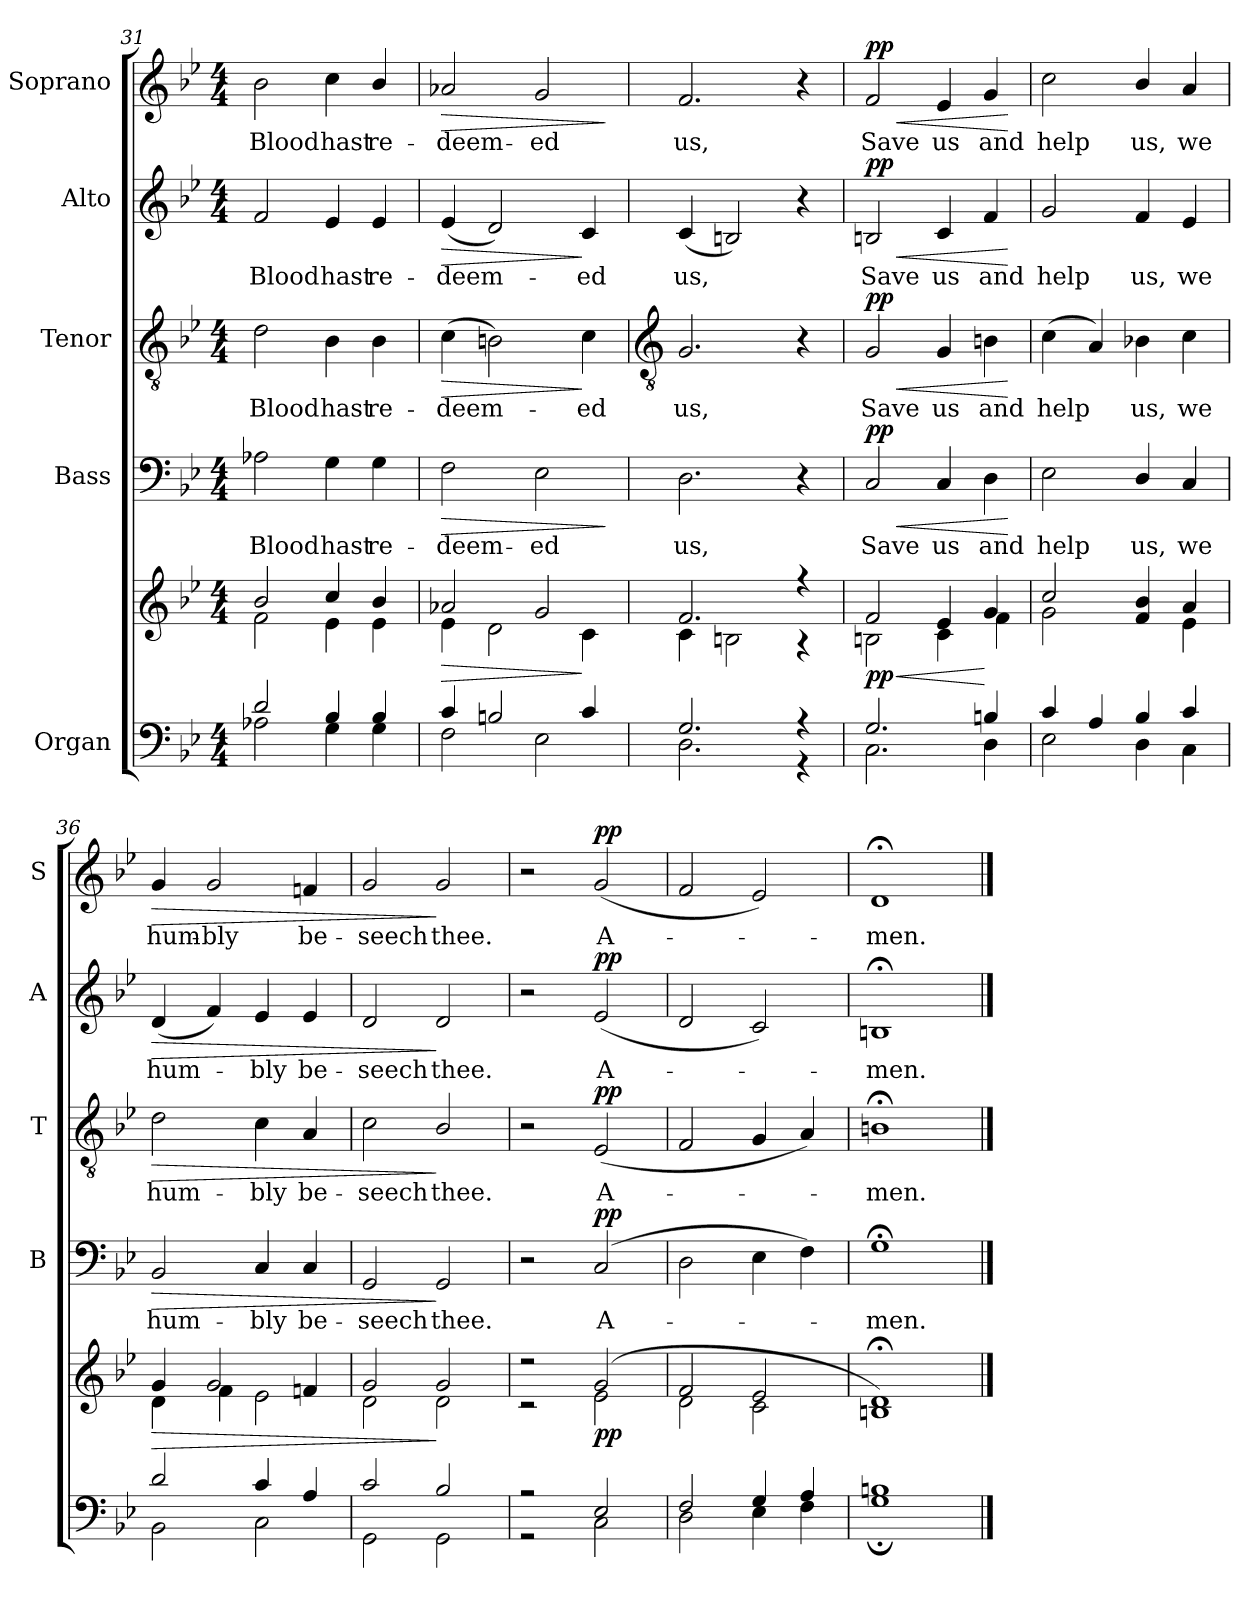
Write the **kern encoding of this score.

**kern	**kern	**dynam	**kern	**text	**dynam	**kern	**text	**dynam	**kern	**text	**dynam	**kern	**text	**dynam
*part5	*part5	*part5	*part4	*part4	*part4	*part3	*part3	*part3	*part2	*part2	*part2	*part1	*part1	*part1
*staff6	*staff5	*staff5/6	*staff4	*staff4	*staff4	*staff3	*staff3	*staff3	*staff2	*staff2	*staff2	*staff1	*staff1	*staff1
*I"Organ	*	*	*I"Bass	*	*	*I"Tenor	*	*	*I"Alto	*	*	*I"Soprano	*	*
*	*	*	*I'B	*	*	*I'T	*	*	*I'A	*	*	*I'S	*	*
*clefF4	*clefG2	*	*clefF4	*	*	*clefGv2	*	*	*clefG2	*	*	*clefG2	*	*
*k[b-e-]	*k[b-e-]	*	*k[b-e-]	*	*	*k[b-e-]	*	*	*k[b-e-]	*	*	*k[b-e-]	*	*
*B-:	*B-:	*	*B-:	*	*	*B-:	*	*	*B-:	*	*	*B-:	*	*
*M4/4	*M4/4	*	*M4/4	*	*	*M4/4	*	*	*M4/4	*	*	*M4/4	*	*
=31	=31	=31	=31	=31	=31	=31	=31	=31	=31	=31	=31	=31	=31	=31
*^	*^	*	*	*	*	*	*	*	*	*	*	*	*	*
!	!	!	!	!	!	!LO:LY:b	!	!	!LO:LY:b	!	!	!LO:LY:b	!	!	!LO:LY:b	!
2d/	2A-X\	2b-/	2f\	.	2A-X	Blood	.	2d	Blood	.	2f	Blood	.	2b-	Blood	.
!	!	!	!	!	!	!LO:LY:b	!	!	!LO:LY:b	!	!	!LO:LY:b	!	!	!LO:LY:b	!
4B-/	4G\	4cc/	4e-\	.	4G	hast	.	4B-	hast	.	4e-	hast	.	4cc	hast	.
!	!	!	!	!	!	!LO:LY:b	!	!	!LO:LY:b	!	!	!LO:LY:b	!	!	!LO:LY:b	!
4B-/	4G\	4b-/	4e-\	.	4G	re-	.	4B-	re-	.	4e-	re-	.	4b-/	re-	.
=32	=32	=32	=32	=32	=32	=32	=32	=32	=32	=32	=32	=32	=32	=32	=32	=32
!	!	!	!	!LO:HP:b	!	!LO:LY:b	!LO:HP:b	!	!LO:LY:b	!LO:HP:b	!	!LO:LY:b	!LO:HP:b	!	!LO:LY:b	!LO:HP:b
4c/	2F\	2a-X/	4e-\	>	2F	-deem-	>	(>4c	-deem-	>	(<4e-	-deem-	>	2a-X	-deem-	>
2Bn/	.	.	2d\	.	.	.	.	2Bn)	.	.	2d)	.	.	.	.	.
!	!	!	!	!	!	!LO:LY:b	!	!	!	!	!	!	!	!	!LO:LY:b	!
.	2E-\	2g/	.	.	2E-	-ed	.	.	.	.	.	.	.	2g	-ed	.
!	!	!	!	!	!	!	!	!	!LO:LY:b	!	!	!LO:LY:b	!	!	!	!
4c/	.	.	4c\	]	.	.	.	4c	ed	]	4c	ed	]	.	.	.
*v	*v	*	*	*	*	*	*	*	*	*	*	*	*	*	*	*
*	*v	*v	*	*	*	*	*	*	*	*	*	*	*	*	*
.	.	.	.	.	]	.	.	.	.	.	.	.	.	]
!!LO:LB:g=z
=33	=33	=33	=33	=33	=33	=33	=33	=33	=33	=33	=33	=33	=33	=33
*	*	*	*	*	*	*clefGv2	*	*	*	*	*	*	*	*
*^	*^	*	*	*	*	*	*	*	*	*	*	*	*	*
!	!	!	!	!	!	!LO:LY:b	!	!	!LO:LY:b	!	!	!LO:LY:b	!	!	!LO:LY:b	!
2.G/	2.D\	2.f/	4c\	.	2.D	us,	.	2.G	us,	.	(<4c	us,	.	2.f	us,	.
.	.	.	2Bn\	.	.	.	.	.	.	.	2Bn)	.	.	.	.	.
4r	4r	4r	4r	.	4r	.	.	4r	.	.	4r	.	.	4r	.	.
=34	=34	=34	=34	=34	=34	=34	=34	=34	=34	=34	=34	=34	=34	=34	=34	=34
!	!	!	!	!LO:HP:b	!	!LO:LY:b	!LO:HP:b	!	!LO:LY:b	!LO:HP:b	!	!LO:LY:b	!LO:HP:b	!	!LO:LY:b	!LO:HP:b
!	!	!	!	!LO:DY:n=1:b	!	!	!LO:DY:n=1:b	!	!	!LO:DY:n=1:b	!	!	!LO:DY:n=1:b	!	!	!LO:DY:n=1:b
2.G/	2.C\	2f/	2Bn\	< pp	2C	Save	< pp	2G	Save	< pp	2Bn	Save	< pp	2f	Save	< pp
!	!	!	!	!	!	!LO:LY:b	!	!	!LO:LY:b	!	!	!LO:LY:b	!	!	!LO:LY:b	!
.	.	4e-/	4c\	.	4C	us	.	4G	us	.	4c	us	.	4e-	us	.
!	!	!	!	!	!	!LO:LY:b	!	!	!LO:LY:b	!	!	!LO:LY:b	!	!	!LO:LY:b	!
4Bn/	4D\	4g/	4f\	[	4D	and	.	4Bn	and	.	4f	and	.	4g	and	.
*v	*v	*	*	*	*	*	*	*	*	*	*	*	*	*	*	*
*	*v	*v	*	*	*	*	*	*	*	*	*	*	*	*	*
.	.	.	.	.	[	.	.	[	.	.	[	.	.	[
=35	=35	=35	=35	=35	=35	=35	=35	=35	=35	=35	=35	=35	=35	=35
*^	*^	*	*	*	*	*	*	*	*	*	*	*	*	*
!	!	!	!	!	!	!LO:LY:b	!	!	!LO:LY:b	!	!	!LO:LY:b	!	!	!LO:LY:b	!
4c/	2E-\	2cc/	2g\	.	2E-	help	.	(<4c	help	.	2g	help	.	2cc	help	.
4A/	.	.	.	.	.	.	.	4A)	.	.	.	.	.	.	.	.
!	!	!	!	!	!	!LO:LY:b	!	!	!LO:LY:b	!	!	!LO:LY:b	!	!	!LO:LY:b	!
4B-/	4D\	4f/ 4b-/	4ryy	.	4D/	us,	.	4B-X	us,	.	4f	us,	.	4b-/	us,	.
!	!	!	!	!	!	!LO:LY:b	!	!	!LO:LY:b	!	!	!LO:LY:b	!	!	!LO:LY:b	!
4c/	4C\	4a/	4e-\	.	4C	we	.	4c	we	.	4e-	we	.	4a	we	.
=36	=36	=36	=36	=36	=36	=36	=36	=36	=36	=36	=36	=36	=36	=36	=36	=36
!	!	!	!	!LO:HP:b	!	!LO:LY:b	!LO:HP:b	!	!LO:LY:b	!LO:HP:b	!	!LO:LY:b	!LO:HP:b	!	!LO:LY:b	!LO:HP:b
2d/	2BB-\	4g/	4d\	>	2BB-	hum-	>	2d	hum-	>	(<4d	hum-	>	4g	hum-	>
!	!	!	!	!	!	!	!	!	!	!	!	!	!	!	!LO:LY:b	!
.	.	2g/	4f\	.	.	.	.	.	.	.	4f)	.	.	2g	-bly	.
!	!	!	!	!	!	!LO:LY:b	!	!	!LO:LY:b	!	!	!LO:LY:b	!	!	!	!
4c/	2C\	.	2e-\	.	4C	-bly	.	4c	-bly	.	4e-	bly	.	.	.	.
!	!	!	!	!	!	!LO:LY:b	!	!	!LO:LY:b	!	!	!LO:LY:b	!	!	!LO:LY:b	!
4A/	.	4fn/	.	.	4C	be-	.	4A	be-	.	4e-	be-	.	4fn	be-	.
=37	=37	=37	=37	=37	=37	=37	=37	=37	=37	=37	=37	=37	=37	=37	=37	=37
!	!	!	!	!	!	!LO:LY:b	!	!	!LO:LY:b	!	!	!LO:LY:b	!	!	!LO:LY:b	!
2c/	2GG\	2g/	2d\	.	2GG	-seech	.	2c	-seech	.	2d	-seech	.	2g	-seech	.
!	!	!	!	!	!	!LO:LY:b	!	!	!LO:LY:b	!	!	!LO:LY:b	!	!	!LO:LY:b	!
2B-/	2GG\	2g/	2d\	]	2GG	thee.	]	2B-/	thee.	]	2d	thee.	]	2g	thee.	]
=38	=38	=38	=38	=38	=38	=38	=38	=38	=38	=38	=38	=38	=38	=38	=38	=38
2r	2r	2r	2r	.	2r	.	.	2r	.	.	2r	.	.	2r	.	.
!	!	!	!	!LO:DY:b	!	!LO:LY:b	!LO:DY:b	!	!LO:LY:b	!LO:DY:b	!	!LO:LY:b	!LO:DY:b	!	!LO:LY:b	!LO:DY:b
2E-/	2C\	(>2g/	2e-\	pp	(>2C	A-	pp	(<2E-	A-	pp	(<2e-	A-	pp	(<2g	A-	pp
=39	=39	=39	=39	=39	=39	=39	=39	=39	=39	=39	=39	=39	=39	=39	=39	=39
2F/	2D\	2f/	2d\	.	2D	.	.	2F	.	.	2d	.	.	2f	.	.
4G/	4E-\	2e-/	2c\	.	4E-	.	.	4G	.	.	2c)	.	.	2e-)	.	.
4A/	4F\	.	.	.	4F)	.	.	4A)	.	.	.	.	.	.	.	.
=40	=40	=40	=40	=40	=40	=40	=40	=40	=40	=40	=40	=40	=40	=40	=40	=40
!	!	!	!	!	!	!LO:LY:b	!	!	!LO:LY:b	!	!	!LO:LY:b	!	!	!LO:LY:b	!
1Bn/	1G;\	1d;</)	1Bn\	.	1G;<	men.	.	1Bn;<	men.	.	1Bn;<	men.	.	1d;<	men.	.
*v	*v	*	*	*	*	*	*	*	*	*	*	*	*	*	*	*
*	*v	*v	*	*	*	*	*	*	*	*	*	*	*	*	*
==	==	==	==	==	==	==	==	==	==	==	==	==	==	==
*-	*-	*-	*-	*-	*-	*-	*-	*-	*-	*-	*-	*-	*-	*-
